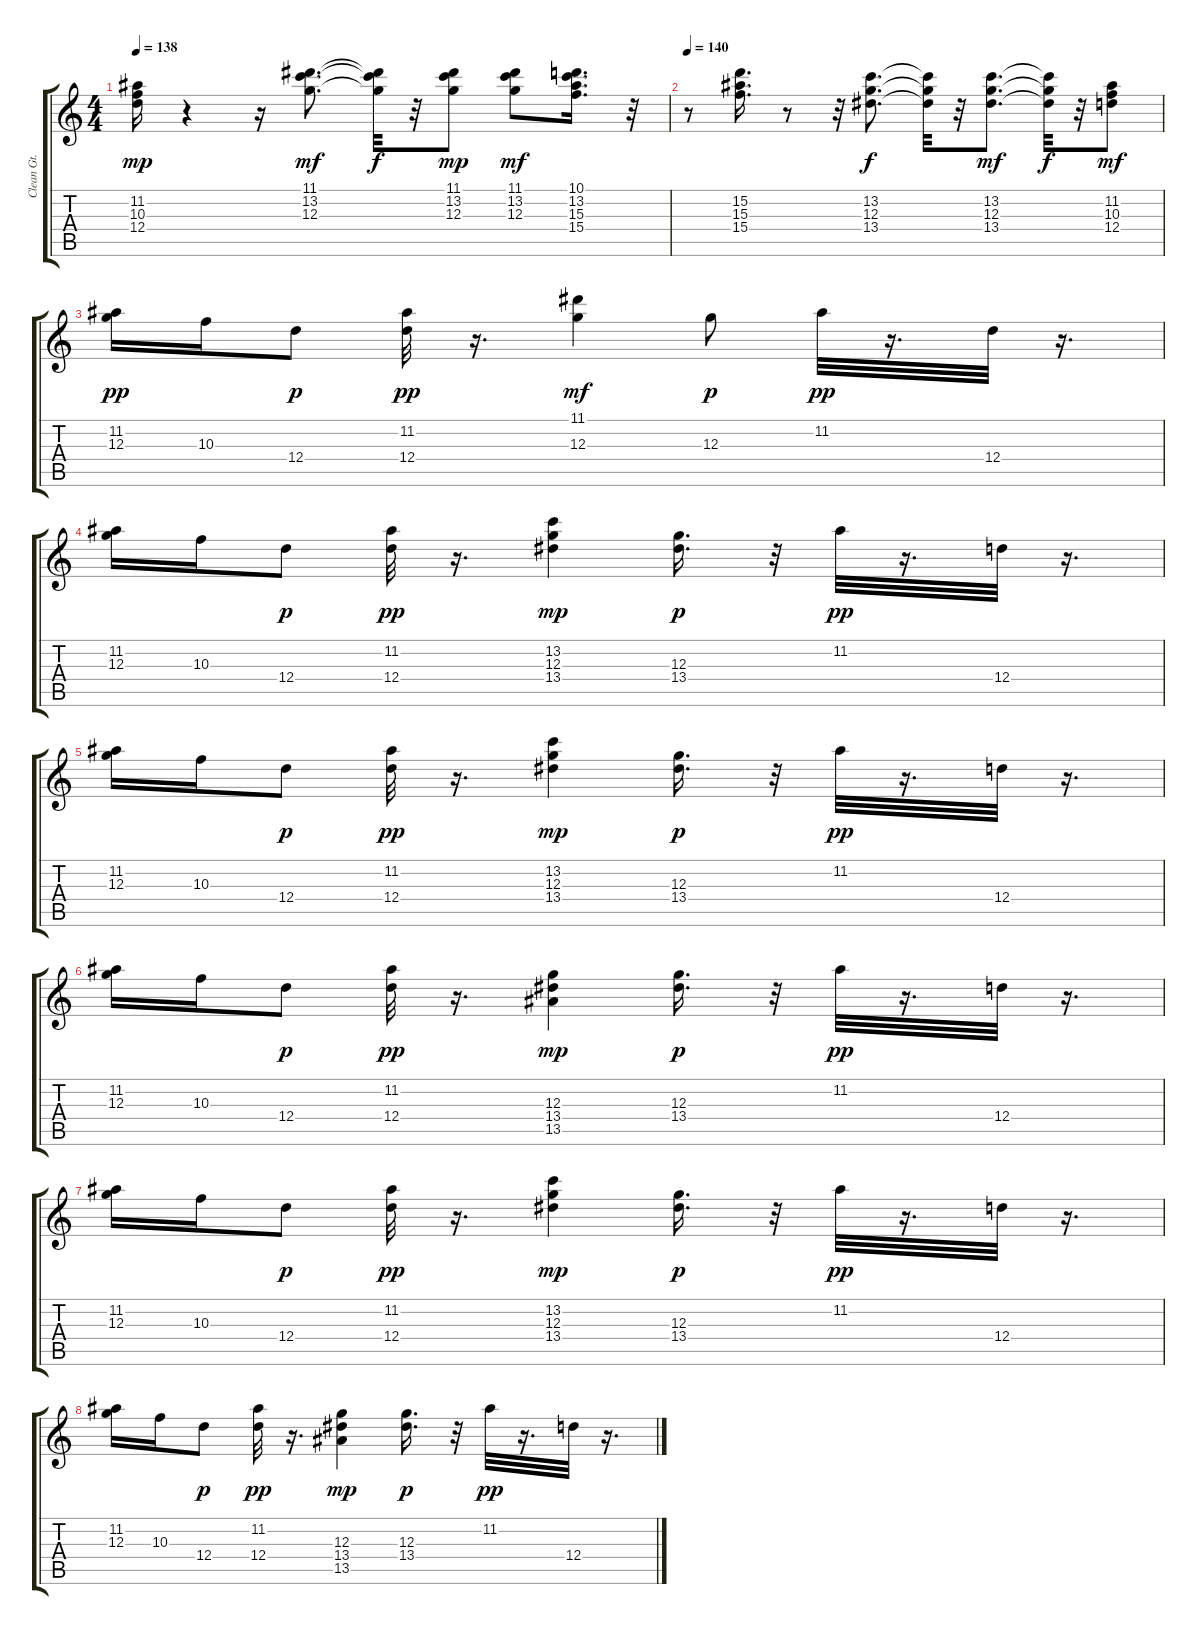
\track ("Clean Gt.           " "Clean Gt. ") {instrument electricguitarclean}
\staff {score tabs}
\tuning (E4 B3 G3 D3 A2 E2) {hide}
\ts (4 4)
\tempo 138
\clef g2
\ks c
(11.2 10.3 12.4).16{dy mp} r.4 r.16 (11.1 13.2 12.3).8{d dy mf} (11.1{t} 13.2{t} 12.3{t}).32{dy f} r.32 (11.1 13.2 12.3).8{dy mp} (11.1 13.2 12.3).8{dy mf} (10.1 13.2 15.3 15.4).16{d} r.32 |
\tempo 140
r.8 (15.2 15.3 15.4).16{d} r.8 r.32 (13.2 12.3 13.4).8{d dy f} (13.2{t} 12.3{t} 13.4{t}).32 r.32 (13.2 12.3 13.4).8{d dy mf} (13.2{t} 12.3{t} 13.4{t}).32{dy f} r.32 (11.2 10.3 12.4).8{dy mf} |
(11.2 12.3).16{dy pp} 10.3.16 12.4.8{dy p} (11.2 12.4).32{dy pp} r.16{d} (11.1 12.3).4{dy mf} 12.3.8{dy p} 11.2.32{dy pp} r.16{d} 12.4.32 r.16{d} |
(11.2 12.3).16 10.3.16 12.4.8{dy p} (11.2 12.4).32{dy pp} r.16{d} (13.2 12.3 13.4).4{dy mp} (12.3 13.4).16{d dy p} r.32 11.2.32{dy pp} r.16{d} 12.4.32 r.16{d} |
(11.2 12.3).16 10.3.16 12.4.8{dy p} (11.2 12.4).32{dy pp} r.16{d} (13.2 12.3 13.4).4{dy mp} (12.3 13.4).16{d dy p} r.32 11.2.32{dy pp} r.16{d} 12.4.32 r.16{d} |
(11.2 12.3).16 10.3.16 12.4.8{dy p} (11.2 12.4).32{dy pp} r.16{d} (12.3 13.4 13.5).4{dy mp} (12.3 13.4).16{d dy p} r.32 11.2.32{dy pp} r.16{d} 12.4.32 r.16{d} |
(11.2 12.3).16 10.3.16 12.4.8{dy p} (11.2 12.4).32{dy pp} r.16{d} (13.2 12.3 13.4).4{dy mp} (12.3 13.4).16{d dy p} r.32 11.2.32{dy pp} r.16{d} 12.4.32 r.16{d} |
(11.2 12.3).16 10.3.16 12.4.8{dy p} (11.2 12.4).32{dy pp} r.16{d} (12.3 13.4 13.5).4{dy mp} (12.3 13.4).16{d dy p} r.32 11.2.32{dy pp} r.16{d} 12.4.32 r.16{d}
